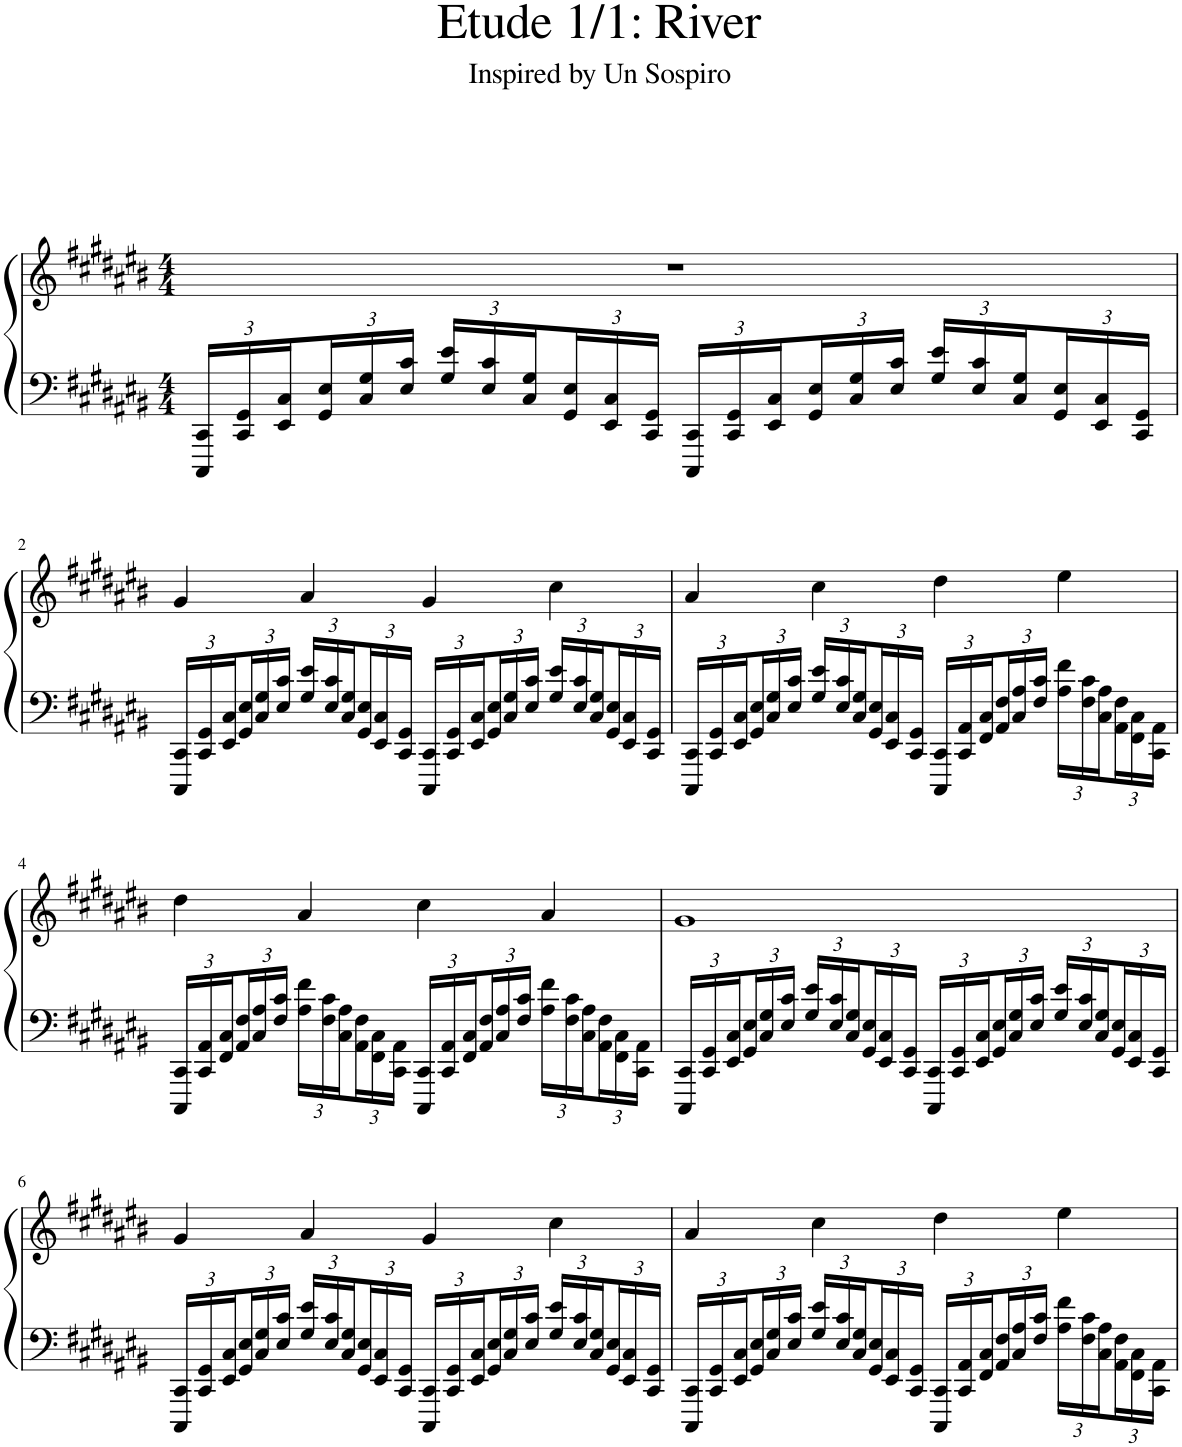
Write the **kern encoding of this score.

**kern	**kern
*part1	*part1
*staff2	*staff1
*I"Piano	*
*I'Pno.	*
*clefF4	*clefG2
*k[f#c#g#d#a#e#b#]	*k[f#c#g#d#a#e#b#]
*M4/4	*M4/4
*Xbrackettup	*
=1	=1
24CCC#/ 24CC#/LL	1r
24CC#/ 24GG#/	.
24EE#/ 24C#/	.
24GG#/ 24E#/	.
24C#/ 24G#/	.
24E#/ 24c#/JJ	.
24G#/ 24e#/LL	.
24E#/ 24c#/	.
24C#/ 24G#/	.
24GG#/ 24E#/	.
24EE#/ 24C#/	.
24CC#/ 24GG#/JJ	.
24CCC#/ 24CC#/LL	.
24CC#/ 24GG#/	.
24EE#/ 24C#/	.
24GG#/ 24E#/	.
24C#/ 24G#/	.
24E#/ 24c#/JJ	.
24G#/ 24e#/LL	.
24E#/ 24c#/	.
24C#/ 24G#/	.
24GG#/ 24E#/	.
24EE#/ 24C#/	.
24CC#/ 24GG#/JJ	.
!!LO:LB:g=z
=2	=2
24CCC#/ 24CC#/LL	4g#/
24CC#/ 24GG#/	.
24EE#/ 24C#/	.
24GG#/ 24E#/	.
24C#/ 24G#/	.
24E#/ 24c#/JJ	.
24G#/ 24e#/LL	4a#/
24E#/ 24c#/	.
24C#/ 24G#/	.
24GG#/ 24E#/	.
24EE#/ 24C#/	.
24CC#/ 24GG#/JJ	.
24CCC#/ 24CC#/LL	4g#/
24CC#/ 24GG#/	.
24EE#/ 24C#/	.
24GG#/ 24E#/	.
24C#/ 24G#/	.
24E#/ 24c#/JJ	.
24G#/ 24e#/LL	4cc#\
24E#/ 24c#/	.
24C#/ 24G#/	.
24GG#/ 24E#/	.
24EE#/ 24C#/	.
24CC#/ 24GG#/JJ	.
=3	=3
24CCC#/ 24CC#/LL	4a#/
24CC#/ 24GG#/	.
24EE#/ 24C#/	.
24GG#/ 24E#/	.
24C#/ 24G#/	.
24E#/ 24c#/JJ	.
24G#/ 24e#/LL	4cc#\
24E#/ 24c#/	.
24C#/ 24G#/	.
24GG#/ 24E#/	.
24EE#/ 24C#/	.
24CC#/ 24GG#/JJ	.
24CCC#/ 24CC#/LL	4dd#\
24CC#/ 24AA#/	.
24FF#/ 24C#/	.
24AA#/ 24F#/	.
24C#/ 24A#/	.
24F#/ 24c#/JJ	.
24A#\ 24f#\LL	4ee#\
24F#\ 24c#\	.
24C#\ 24A#\	.
24AA#\ 24F#\	.
24FF#\ 24C#\	.
24CC#\ 24AA#\JJ	.
!!LO:LB:g=z
=4	=4
24CCC#/ 24CC#/LL	4dd#\
24CC#/ 24AA#/	.
24FF#/ 24C#/	.
24AA#/ 24F#/	.
24C#/ 24A#/	.
24F#/ 24c#/JJ	.
24A#\ 24f#\LL	4a#/
24F#\ 24c#\	.
24C#\ 24A#\	.
24AA#\ 24F#\	.
24FF#\ 24C#\	.
24CC#\ 24AA#\JJ	.
24CCC#/ 24CC#/LL	4cc#\
24CC#/ 24AA#/	.
24FF#/ 24C#/	.
24AA#/ 24F#/	.
24C#/ 24A#/	.
24F#/ 24c#/JJ	.
24A#\ 24f#\LL	4a#/
24F#\ 24c#\	.
24C#\ 24A#\	.
24AA#\ 24F#\	.
24FF#\ 24C#\	.
24CC#\ 24AA#\JJ	.
=5	=5
24CCC#/ 24CC#/LL	1g#
24CC#/ 24GG#/	.
24EE#/ 24C#/	.
24GG#/ 24E#/	.
24C#/ 24G#/	.
24E#/ 24c#/JJ	.
24G#/ 24e#/LL	.
24E#/ 24c#/	.
24C#/ 24G#/	.
24GG#/ 24E#/	.
24EE#/ 24C#/	.
24CC#/ 24GG#/JJ	.
24CCC#/ 24CC#/LL	.
24CC#/ 24GG#/	.
24EE#/ 24C#/	.
24GG#/ 24E#/	.
24C#/ 24G#/	.
24E#/ 24c#/JJ	.
24G#/ 24e#/LL	.
24E#/ 24c#/	.
24C#/ 24G#/	.
24GG#/ 24E#/	.
24EE#/ 24C#/	.
24CC#/ 24GG#/JJ	.
!!LO:LB:g=z
=6	=6
24CCC#/ 24CC#/LL	4g#/
24CC#/ 24GG#/	.
24EE#/ 24C#/	.
24GG#/ 24E#/	.
24C#/ 24G#/	.
24E#/ 24c#/JJ	.
24G#/ 24e#/LL	4a#/
24E#/ 24c#/	.
24C#/ 24G#/	.
24GG#/ 24E#/	.
24EE#/ 24C#/	.
24CC#/ 24GG#/JJ	.
24CCC#/ 24CC#/LL	4g#/
24CC#/ 24GG#/	.
24EE#/ 24C#/	.
24GG#/ 24E#/	.
24C#/ 24G#/	.
24E#/ 24c#/JJ	.
24G#/ 24e#/LL	4cc#\
24E#/ 24c#/	.
24C#/ 24G#/	.
24GG#/ 24E#/	.
24EE#/ 24C#/	.
24CC#/ 24GG#/JJ	.
=7	=7
24CCC#/ 24CC#/LL	4a#/
24CC#/ 24GG#/	.
24EE#/ 24C#/	.
24GG#/ 24E#/	.
24C#/ 24G#/	.
24E#/ 24c#/JJ	.
24G#/ 24e#/LL	4cc#\
24E#/ 24c#/	.
24C#/ 24G#/	.
24GG#/ 24E#/	.
24EE#/ 24C#/	.
24CC#/ 24GG#/JJ	.
24CCC#/ 24CC#/LL	4dd#\
24CC#/ 24AA#/	.
24FF#/ 24C#/	.
24AA#/ 24F#/	.
24C#/ 24A#/	.
24F#/ 24c#/JJ	.
24A#\ 24f#\LL	4ee#\
24F#\ 24c#\	.
24C#\ 24A#\	.
24AA#\ 24F#\	.
24FF#\ 24C#\	.
24CC#\ 24AA#\JJ	.
=	=
*-	*-
